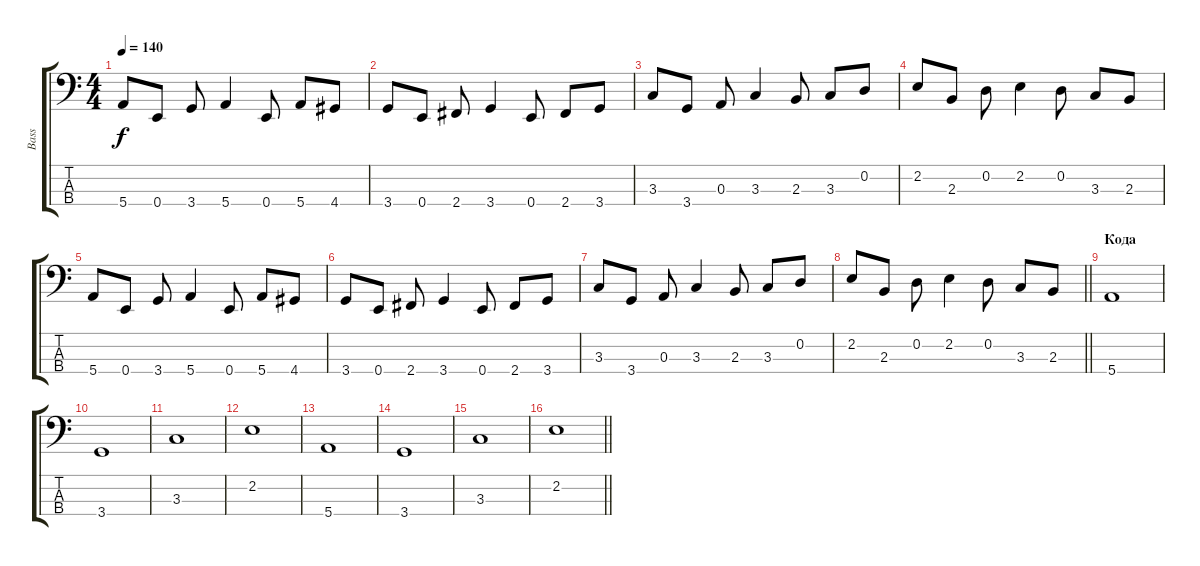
\track ("Bass" "Bass") {instrument synthbass1}
\staff {score tabs}
\tuning (G2 D2 A1 E1) {hide}
\ts (4 4)
\tempo 140
\clef f4
\ks c
5.4.8{dy f} 0.4.8 3.4.8 5.4.4 0.4.8 5.4.8 4.4.8 |
3.4.8 0.4.8 2.4.8 3.4.4 0.4.8 2.4.8 3.4.8 |
3.3.8 3.4.8 0.3.8 3.3.4 2.3.8 3.3.8 0.2.8 |
2.2.8 2.3.8 0.2.8 2.2.4 0.2.8 3.3.8 2.3.8 |
5.4.8 0.4.8 3.4.8 5.4.4 0.4.8 5.4.8 4.4.8 |
3.4.8 0.4.8 2.4.8 3.4.4 0.4.8 2.4.8 3.4.8 |
3.3.8 3.4.8 0.3.8 3.3.4 2.3.8 3.3.8 0.2.8 |
\barLineRight lightlight
2.2.8 2.3.8 0.2.8 2.2.4 0.2.8 3.3.8 2.3.8 |
\section ("" "Кода")
5.4.1 |
3.4.1 |
3.3.1 |
2.2.1 |
5.4.1 |
3.4.1 |
3.3.1 |
\barLineRight lightlight
2.2.1
